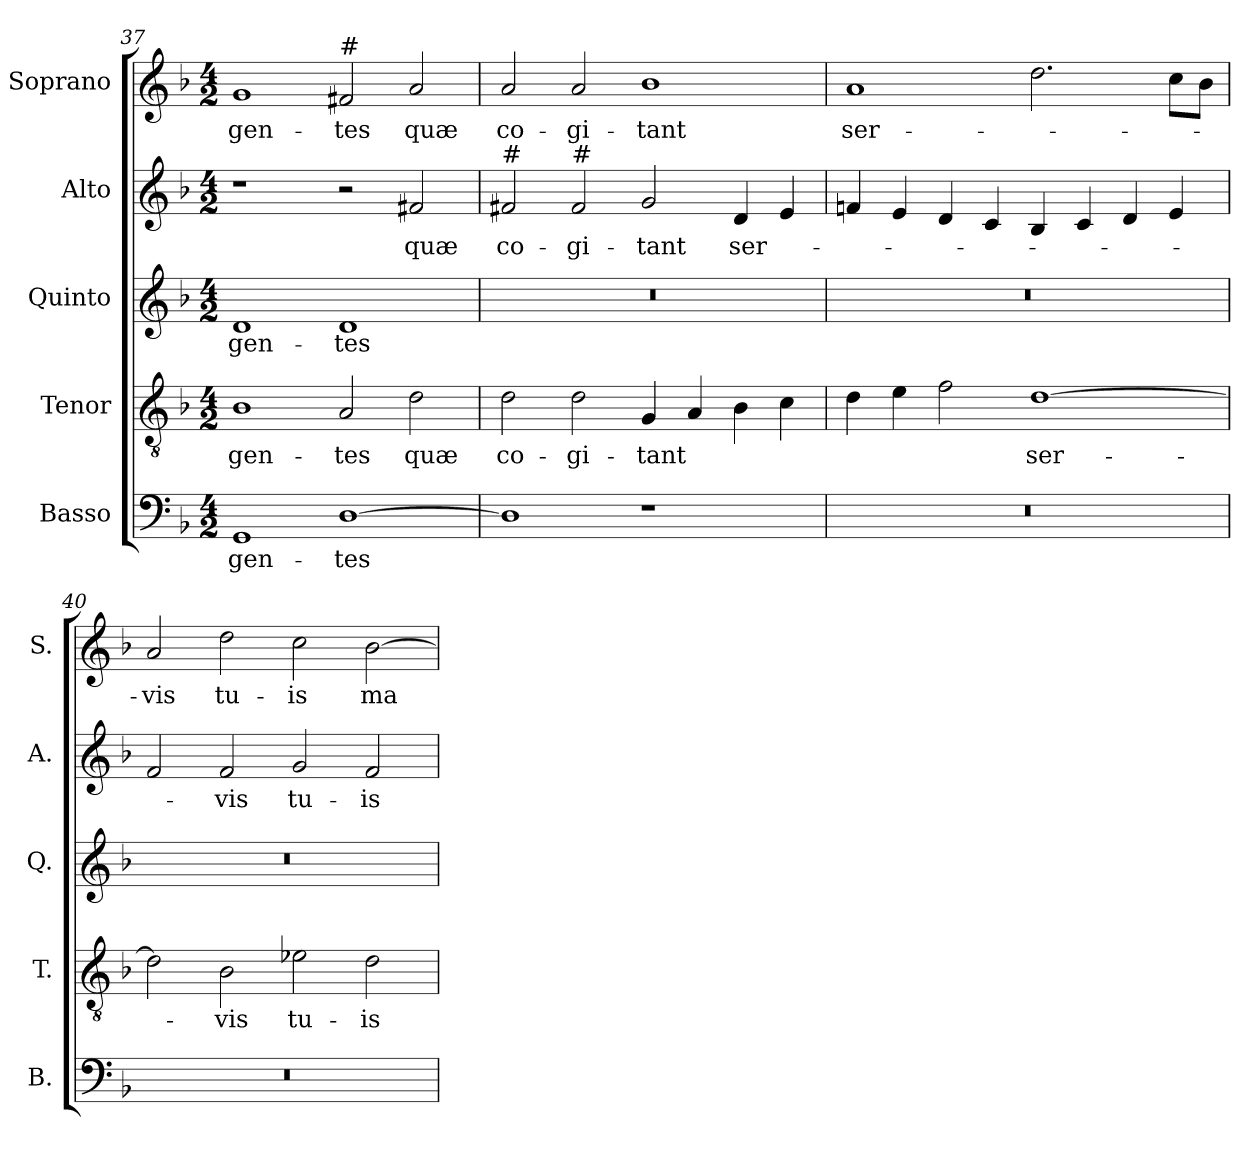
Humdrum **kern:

**kern	**text	**kern	**text	**kern	**text	**kern	**text	**kern	**text
*part5	*part5	*part4	*part4	*part3	*part3	*part2	*part2	*part1	*part1
*staff5	*staff5	*staff4	*staff4	*staff3	*staff3	*staff2	*staff2	*staff1	*staff1
*I"Basso	*	*I"Tenor	*	*I"Quinto	*	*I"Alto	*	*I"Soprano	*
*I'B.	*	*I'T.	*	*I'Q.	*	*I'A.	*	*I'S.	*
!!LO:LB:g=z
*clefF4	*	*clefGv2	*	*clefG2	*	*clefG2	*	*clefG2	*
*	*	*ITrd7c12	*	*	*	*	*	*	*
*k[b-]	*	*k[b-]	*	*k[b-]	*	*k[b-]	*	*k[b-]	*
*F:	*	*F:	*	*F:	*	*F:	*	*F:	*
*M4/2	*	*M4/2	*	*M4/2	*	*M4/2	*	*M4/2	*
=37	=37	=37	=37	=37	=37	=37	=37	=37	=37
!	!LO:LY:b:color=#000000	!	!	!	!	!	!	!	!
!	!	!	!LO:LY:b:color=#000000	!	!	!	!	!	!
!	!	!	!	!	!LO:LY:b:color=#000000	!	!	!	!
!	!	!	!	!	!	!	!	!	!LO:LY:b:color=#000000
1GGi	gen-	1BB-i	gen-	1di	gen-	1r	.	1gi	gen-
!	!LO:LY:b:color=#000000	!	!	!	!	!	!	!	!
!	!	!	!LO:LY:b:color=#000000	!	!	!	!	!	!
!	!	!	!	!	!LO:LY:b:color=#000000	!	!	!	!
!	!	!	!	!	!	!	!	!LO:TX:a:t=#	!
!	!	!	!	!	!	!	!	!	!LO:LY:b:color=#000000
[1Di	-tes	2AAi/	-tes	1di	-tes	2r	.	2f#i/	-tes
!	!	!	!LO:LY:b:color=#000000	!	!	!	!	!	!
!	!	!	!	!	!	!	!LO:LY:b:color=#000000	!	!
!	!	!	!	!	!	!	!	!	!LO:LY:b:color=#000000
.	.	2Di\	quæ	.	.	2f#Xi/	quæ	2ai/	quæ
=38	=38	=38	=38	=38	=38	=38	=38	=38	=38
!	!	!	!LO:LY:b:color=#000000	!LO:N:vis=1	!	!	!	!	!
!	!	!	!	!	!	!	!LO:LY:b:color=#000000	!	!
!	!	!	!	!	!	!LO:TX:a:t=#	!	!	!
!	!	!	!	!	!	!	!	!	!LO:LY:b:color=#000000
1Di]	.	2Di\	co-	0r	.	2f#i/	co-	2ai/	co-
!	!	!	!LO:LY:b:color=#000000	!	!	!	!	!	!
!	!	!	!	!	!	!	!LO:LY:b:color=#000000	!	!
!	!	!	!	!	!	!LO:TX:a:t=#	!	!	!
!	!	!	!	!	!	!	!	!	!LO:LY:b:color=#000000
.	.	2Di\	-gi-	.	.	2f#i/	-gi-	2ai/	-gi-
!	!	!	!LO:LY:b:color=#000000	!	!	!	!	!	!
!	!	!	!	!	!	!	!LO:LY:b:color=#000000	!	!
!	!	!	!	!	!	!	!	!	!LO:LY:b:color=#000000
1r	.	4GGi/	-tant	.	.	2gi/	-tant	1b-i	-tant
.	.	4AAi/	.	.	.	.	.	.	.
!	!	!	!	!	!	!	!LO:LY:b:color=#000000	!	!
.	.	4BB-i\	.	.	.	4di/	ser-	.	.
.	.	4Ci\	.	.	.	4ei/	.	.	.
=39	=39	=39	=39	=39	=39	=39	=39	=39	=39
!LO:N:vis=1	!	!	!	!LO:N:vis=1	!	!	!	!	!
!	!	!	!	!	!	!	!	!	!LO:LY:b:color=#000000
0r	.	4Di\	.	0r	.	4fni/	.	1ai	ser-
.	.	4Ei\	.	.	.	4ei/	.	.	.
.	.	2Fi\	.	.	.	4di/	.	.	.
.	.	.	.	.	.	4ci/	.	.	.
!	!	!	!LO:LY:b:color=#000000	!	!	!	!	!	!
.	.	[1Di	ser-	.	.	4B-i/	.	2.ddi\	.
.	.	.	.	.	.	4ci/	.	.	.
.	.	.	.	.	.	4di/	.	.	.
.	.	.	.	.	.	4ei/	.	8cci\L	.
.	.	.	.	.	.	.	.	8b-i\J	.
=40	=40	=40	=40	=40	=40	=40	=40	=40	=40
!LO:N:vis=1	!	!	!	!LO:N:vis=1	!	!	!	!	!
!	!	!	!	!	!	!	!	!	!LO:LY:b:color=#000000
0r	.	2Di\]	.	0r	.	2fi/	.	2ai/	-vis
!	!	!	!LO:LY:b:color=#000000	!	!	!	!	!	!
!	!	!	!	!	!	!	!LO:LY:b:color=#000000	!	!
!	!	!	!	!	!	!	!	!	!LO:LY:b:color=#000000
.	.	2BB-i\	-vis	.	.	2fi/	-vis	2ddi\	tu-
!	!	!	!LO:LY:b:color=#000000	!	!	!	!	!	!
!	!	!	!	!	!	!	!LO:LY:b:color=#000000	!	!
!	!	!	!	!	!	!	!	!	!LO:LY:b:color=#000000
.	.	2E-Xi\	tu-	.	.	2gi/	tu-	2cci\	-is
!	!	!	!LO:LY:b:color=#000000	!	!	!	!	!	!
!	!	!	!	!	!	!	!LO:LY:b:color=#000000	!	!
!	!	!	!	!	!	!	!	!	!LO:LY:b:color=#000000
.	.	2Di\	-is	.	.	2fi/	-is	[2b-i\	ma-
=	=	=	=	=	=	=	=	=	=
*-	*-	*-	*-	*-	*-	*-	*-	*-	*-
